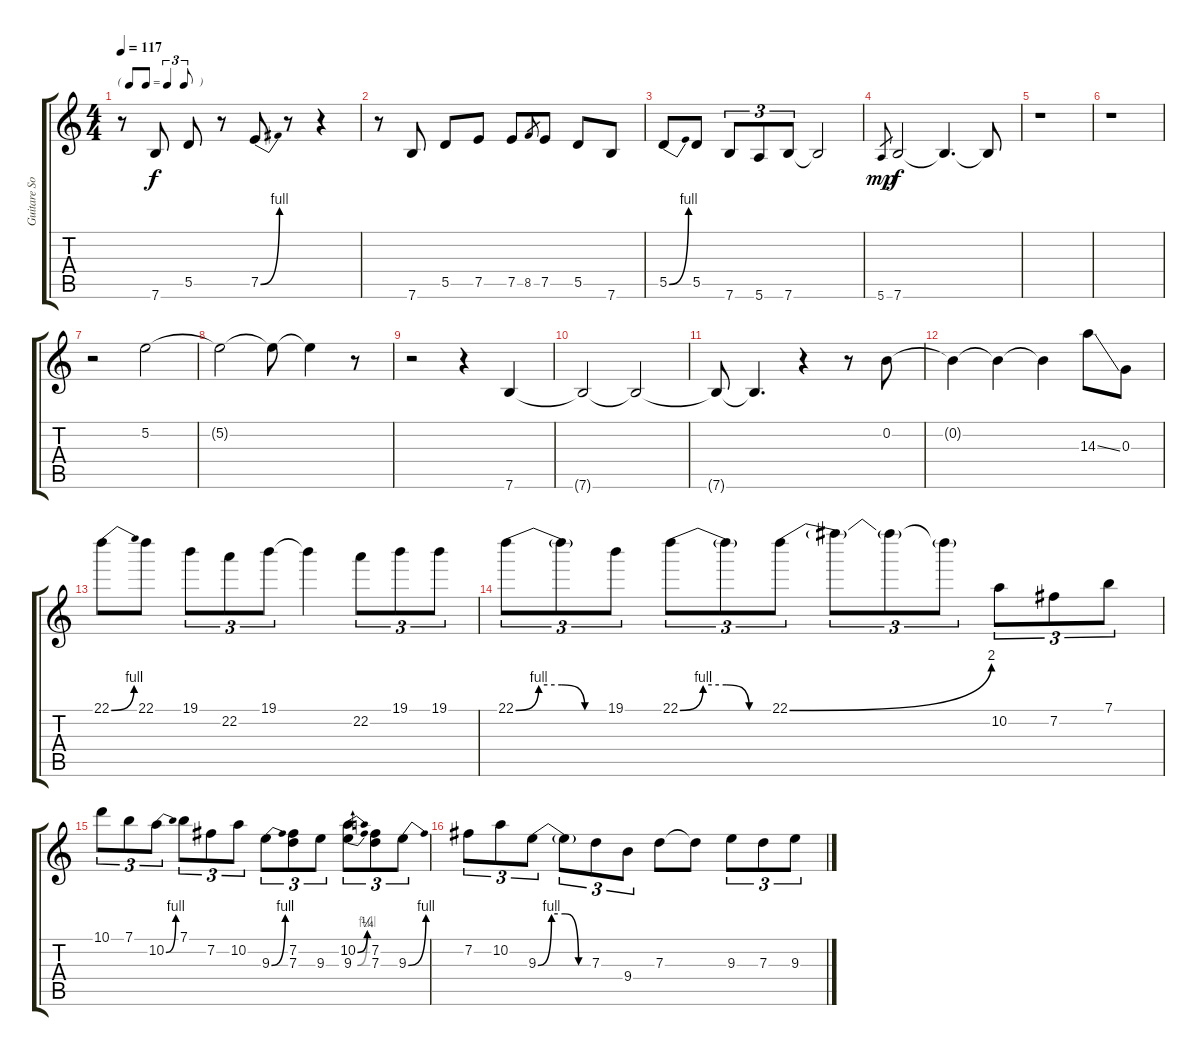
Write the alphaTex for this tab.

\track ("Guitare Solo" "Guitare So") {instrument distortionguitar}
\staff {score tabs}
\tuning (E4 B3 G3 D3 A2 E2) {hide}
\ts (4 4)
\tf triplet8th
\tempo 117
\clef g2
\ks c
r.8{dy f} 7.6.8 5.5.8 r.8 7.5{be (bend 0 0 60 4)}.8 r.8 r.4 |
r.8 7.6.8 5.5.8 7.5.8 7.5.8 8.5.8{gr} 7.5.8 5.5.8 7.6.8 |
5.5{be (bend 0 0 60 4)}.8 5.5.8 7.6.8{tu (3 2)} 5.6.8{tu (3 2)} 7.6.8{tu (3 2)} 7.6{t}.2 |
5.6.8{gr dy mp} 7.6.2{dy f} 7.6{t}.4{d} 7.6{t}.8 |
r.1 |
r.1 |
r.2 5.2.2 |
5.2{t}.2 5.2{t}.8 5.2{t}.4 r.8 |
r.2 r.4 7.6.4 |
7.6{t}.2 7.6{t}.2 |
7.6{t}.8 7.6{t}.4{d} r.4 r.8 0.2.8 |
0.2{t}.4 0.2{t}.4 0.2{t}.4 14.3{ss}.8 0.3.8 |
22.1{be (bend 0 0 60 4)}.8 22.1.8 19.1.8{tu (3 2)} 22.2.8{tu (3 2)} 19.1.8{tu (3 2)} 19.1{t}.4 22.2.8{tu (3 2)} 19.1.8{tu (3 2)} 19.1.8{tu (3 2)} |
22.1{be (custom 0 0 15 4 30 4 45 0 60 0)}.8{tu (3 2)} 22.1{t}.8{tu (3 2)} 19.1.8{tu (3 2)} 22.1{be (custom 0 0 15 4 30 4 45 0 60 0)}.8{tu (3 2)} 22.1{t}.8{tu (3 2)} 22.1{be (bend 0 0 60 8)}.8{tu (3 2)} 22.1{t}.8{tu (3 2)} 22.1{t}.8{tu (3 2)} 22.1{t}.8{tu (3 2)} 10.2.8{tu (3 2)} 7.2.8{tu (3 2)} 7.1.8{tu (3 2)} |
10.1.8{tu (3 2)} 7.1.8{tu (3 2)} 10.2{be (bend 0 0 60 4)}.8{tu (3 2)} 7.1.8{tu (3 2)} 7.2.8{tu (3 2)} 10.2.8{tu (3 2)} 9.3{be (bend 0 0 60 4)}.8{tu (3 2)} (7.2 7.3).8{tu (3 2)} 9.3.8{tu (3 2)} (10.2{be (bend 0 0 60 1)} 9.3{be (bend 0 0 60 4)}).8{tu (3 2)} (7.2 7.3).8{tu (3 2)} 9.3{be (bend 0 0 60 4)}.8{tu (3 2)} |
7.2.8{tu (3 2)} 10.2.8{tu (3 2)} 9.3{be (custom 0 0 15 4 30 4 45 0 60 0)}.8{tu (3 2)} 9.3{t}.8{tu (3 2)} 7.3.8{tu (3 2)} 9.4.8{tu (3 2)} 7.3.8 7.3{t}.8 9.3.8{tu (3 2)} 7.3.8{tu (3 2)} 9.3.8{tu (3 2)}
